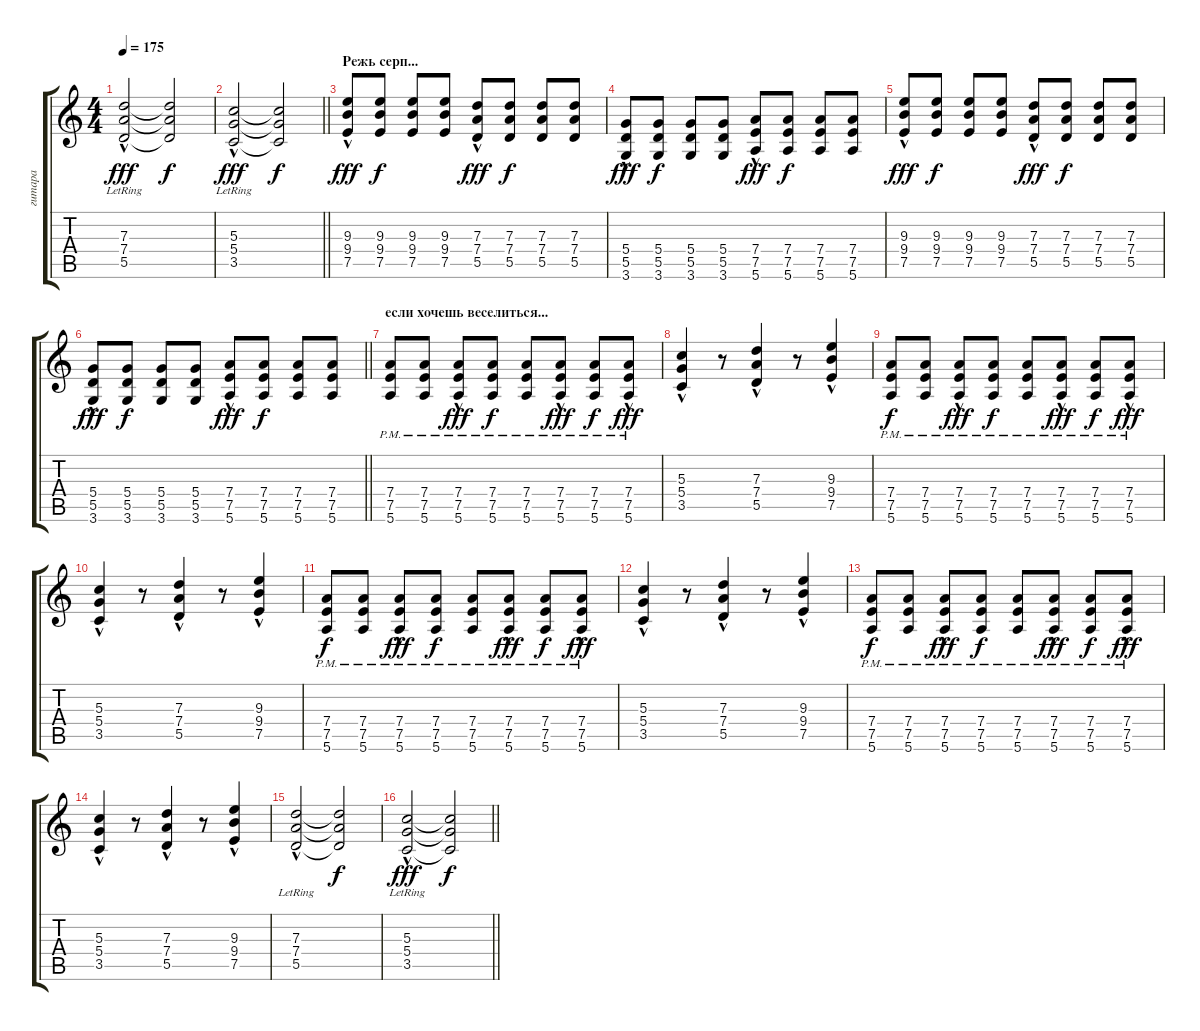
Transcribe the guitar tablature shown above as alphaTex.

\track ("гитара" "гитара") {instrument distortionguitar}
\staff {score tabs}
\tuning (E4 B3 G3 D3 A2 E2) {hide}
\ts (4 4)
\tempo 175
\clef g2
\ks c
(7.3{hac lr} 7.4{hac lr} 5.5{hac lr}).2{dy fff} (7.3{t} 7.4{t} 5.5{t}).2{dy f} |
\barLineRight lightlight
(5.3{hac lr} 5.4{hac lr} 3.5{hac lr}).2{dy fff} (5.3{t} 5.4{t} 3.5{t}).2{dy f} |
\section ("" "Режь серп...")
(9.3{hac} 9.4{hac} 7.5{hac}).8{dy fff} (9.3 9.4 7.5).8{dy f} (9.3 9.4 7.5).8 (9.3 9.4 7.5).8 (7.3{hac} 7.4{hac} 5.5{hac}).8{dy fff} (7.3 7.4 5.5).8{dy f} (7.3 7.4 5.5).8 (7.3 7.4 5.5).8 |
(5.4{hac} 5.5{hac} 3.6{hac}).8{dy fff} (5.4 5.5 3.6).8{dy f} (5.4 5.5 3.6).8 (5.4 5.5 3.6).8 (7.4{hac} 7.5{hac} 5.6{hac}).8{dy fff} (7.4 7.5 5.6).8{dy f} (7.4 7.5 5.6).8 (7.4 7.5 5.6).8 |
(9.3{hac} 9.4{hac} 7.5{hac}).8{dy fff} (9.3 9.4 7.5).8{dy f} (9.3 9.4 7.5).8 (9.3 9.4 7.5).8 (7.3{hac} 7.4{hac} 5.5{hac}).8{dy fff} (7.3 7.4 5.5).8{dy f} (7.3 7.4 5.5).8 (7.3 7.4 5.5).8 |
\barLineRight lightlight
(5.4{hac} 5.5{hac} 3.6{hac}).8{dy fff} (5.4 5.5 3.6).8{dy f} (5.4 5.5 3.6).8 (5.4 5.5 3.6).8 (7.4{hac} 7.5{hac} 5.6{hac}).8{dy fff} (7.4 7.5 5.6).8{dy f} (7.4 7.5 5.6).8 (7.4 7.5 5.6).8 |
\section ("" "если хочешь веселиться...")
(7.4{pm} 7.5{pm} 5.6{pm}).8 (7.4{pm} 7.5{pm} 5.6{pm}).8 (7.4{hac pm} 7.5{hac pm} 5.6{hac pm}).8{dy fff} (7.4{pm} 7.5{pm} 5.6{pm}).8{dy f} (7.4{pm} 7.5{pm} 5.6{pm}).8 (7.4{hac pm} 7.5{hac pm} 5.6{hac pm}).8{dy fff} (7.4{pm} 7.5{pm} 5.6{pm}).8{dy f} (7.4{hac pm} 7.5{hac pm} 5.6{hac pm}).8{dy fff} |
(5.3{hac} 5.4{hac} 3.5{hac}).4 r.8 (7.3{hac} 7.4{hac} 5.5{hac}).4 r.8 (9.3{hac} 9.4{hac} 7.5{hac}).4 |
(7.4{pm} 7.5{pm} 5.6{pm}).8{dy f} (7.4{pm} 7.5{pm} 5.6{pm}).8 (7.4{hac pm} 7.5{hac pm} 5.6{hac pm}).8{dy fff} (7.4{pm} 7.5{pm} 5.6{pm}).8{dy f} (7.4{pm} 7.5{pm} 5.6{pm}).8 (7.4{hac pm} 7.5{hac pm} 5.6{hac pm}).8{dy fff} (7.4{pm} 7.5{pm} 5.6{pm}).8{dy f} (7.4{hac pm} 7.5{hac pm} 5.6{hac pm}).8{dy fff} |
(5.3{hac} 5.4{hac} 3.5{hac}).4 r.8 (7.3{hac} 7.4{hac} 5.5{hac}).4 r.8 (9.3{hac} 9.4{hac} 7.5{hac}).4 |
(7.4{pm} 7.5{pm} 5.6{pm}).8{dy f} (7.4{pm} 7.5{pm} 5.6{pm}).8 (7.4{hac pm} 7.5{hac pm} 5.6{hac pm}).8{dy fff} (7.4{pm} 7.5{pm} 5.6{pm}).8{dy f} (7.4{pm} 7.5{pm} 5.6{pm}).8 (7.4{hac pm} 7.5{hac pm} 5.6{hac pm}).8{dy fff} (7.4{pm} 7.5{pm} 5.6{pm}).8{dy f} (7.4{hac pm} 7.5{hac pm} 5.6{hac pm}).8{dy fff} |
(5.3{hac} 5.4{hac} 3.5{hac}).4 r.8 (7.3{hac} 7.4{hac} 5.5{hac}).4 r.8 (9.3{hac} 9.4{hac} 7.5{hac}).4 |
(7.4{pm} 7.5{pm} 5.6{pm}).8{dy f} (7.4{pm} 7.5{pm} 5.6{pm}).8 (7.4{hac pm} 7.5{hac pm} 5.6{hac pm}).8{dy fff} (7.4{pm} 7.5{pm} 5.6{pm}).8{dy f} (7.4{pm} 7.5{pm} 5.6{pm}).8 (7.4{hac pm} 7.5{hac pm} 5.6{hac pm}).8{dy fff} (7.4{pm} 7.5{pm} 5.6{pm}).8{dy f} (7.4{hac pm} 7.5{hac pm} 5.6{hac pm}).8{dy fff} |
(5.3{hac} 5.4{hac} 3.5{hac}).4 r.8 (7.3{hac} 7.4{hac} 5.5{hac}).4 r.8 (9.3{hac} 9.4{hac} 7.5{hac}).4 |
(7.3{hac lr} 7.4{hac lr} 5.5{hac lr}).2 (7.3{t} 7.4{t} 5.5{t}).2{dy f} |
\barLineRight lightlight
(5.3{hac lr} 5.4{hac lr} 3.5{hac lr}).2{dy fff} (5.3{t} 5.4{t} 3.5{t}).2{dy f}
